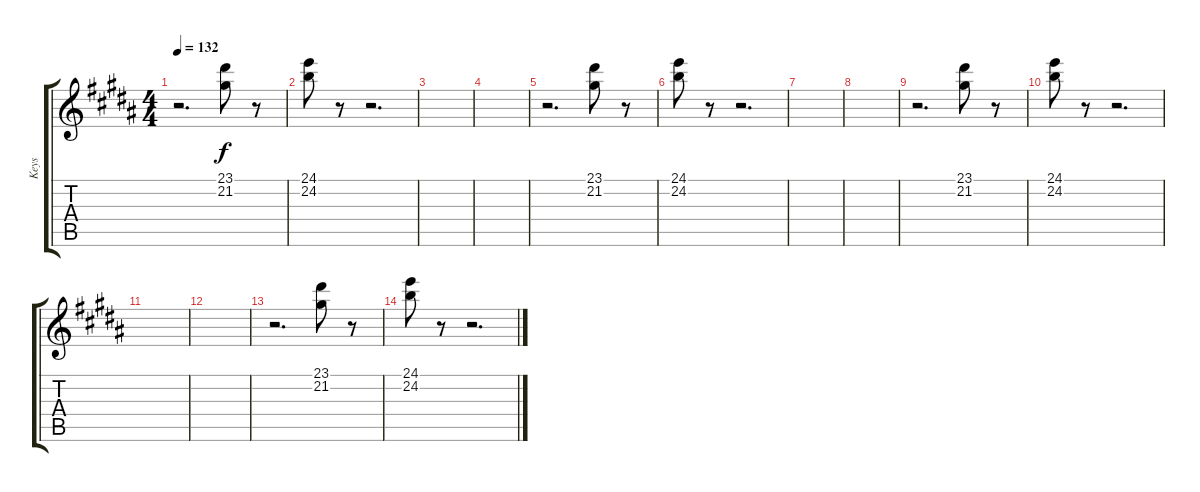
\track ("Keys" "Keys") {instrument stringensemble1}
\staff {score tabs}
\tuning (E4 B3 G3 D3 A2 E2) {hide}
\ts (4 4)
\tempo 132
\clef g2
\ks g#minor
r.2{d dy f instrument stringensemble1} (23.1 21.2).8 r.8 |
(24.1 24.2).8 r.8 r.2{d} |
|
|
r.2{d} (23.1 21.2).8 r.8 |
(24.1 24.2).8 r.8 r.2{d} |
|
|
r.2{d} (23.1 21.2).8 r.8 |
(24.1 24.2).8 r.8 r.2{d} |
|
|
r.2{d} (23.1 21.2).8 r.8 |
(24.1 24.2).8 r.8 r.2{d}
